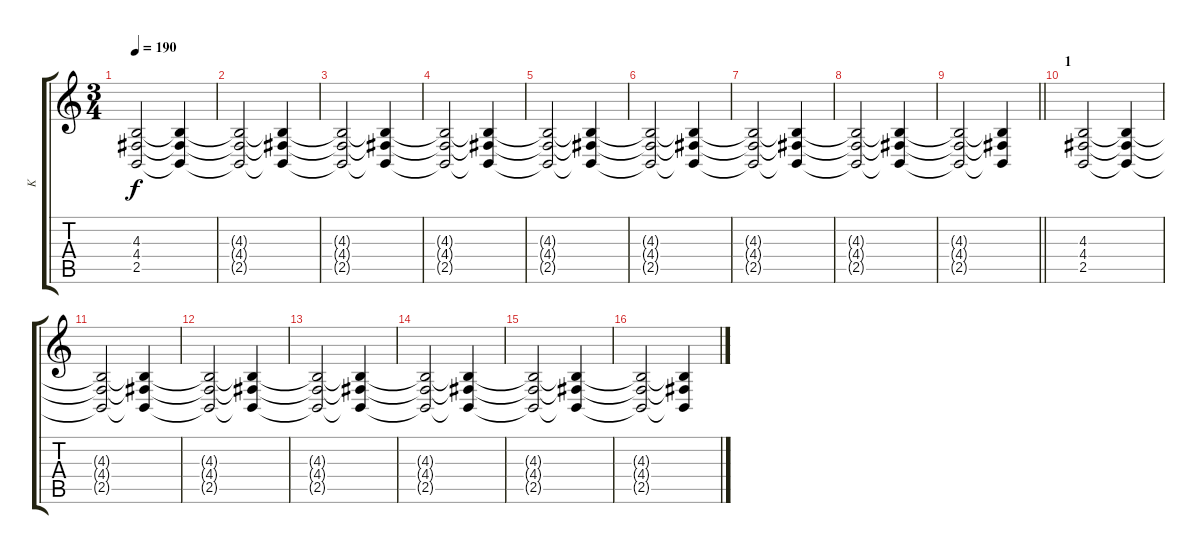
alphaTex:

\track ("K" "K") {instrument stringensemble1}
\staff {score tabs}
\tuning (E4 B3 G3 D3 A2 E2) {hide}
\ts (3 4)
\tempo 190
\clef g2
\ks c
(4.3{t} 4.4{t} 2.5{t}).2{dy f} (4.3{t} 4.4{t} 2.5{t}).4 |
(4.3{t} 4.4{t} 2.5{t}).2 (4.3{t} 4.4{t} 2.5{t}).4 |
(4.3{t} 4.4{t} 2.5{t}).2 (4.3{t} 4.4{t} 2.5{t}).4 |
(4.3{t} 4.4{t} 2.5{t}).2 (4.3{t} 4.4{t} 2.5{t}).4 |
(4.3{t} 4.4{t} 2.5{t}).2 (4.3{t} 4.4{t} 2.5{t}).4 |
(4.3{t} 4.4{t} 2.5{t}).2 (4.3{t} 4.4{t} 2.5{t}).4 |
(4.3{t} 4.4{t} 2.5{t}).2 (4.3{t} 4.4{t} 2.5{t}).4 |
(4.3{t} 4.4{t} 2.5{t}).2 (4.3{t} 4.4{t} 2.5{t}).4 |
\barLineRight lightlight
(4.3{t} 4.4{t} 2.5{t}).2 (4.3{t} 4.4{t} 2.5{t}).4 |
\section ("" "1")
(4.3 4.4 2.5).2{volume 6 instrument choiraahs} (4.3{t} 4.4{t} 2.5{t}).4 |
(4.3{t} 4.4{t} 2.5{t}).2 (4.3{t} 4.4{t} 2.5{t}).4 |
(4.3{t} 4.4{t} 2.5{t}).2 (4.3{t} 4.4{t} 2.5{t}).4 |
(4.3{t} 4.4{t} 2.5{t}).2 (4.3{t} 4.4{t} 2.5{t}).4 |
(4.3{t} 4.4{t} 2.5{t}).2 (4.3{t} 4.4{t} 2.5{t}).4 |
(4.3{t} 4.4{t} 2.5{t}).2 (4.3{t} 4.4{t} 2.5{t}).4 |
(4.3{t} 4.4{t} 2.5{t}).2 (4.3{t} 4.4{t} 2.5{t}).4
